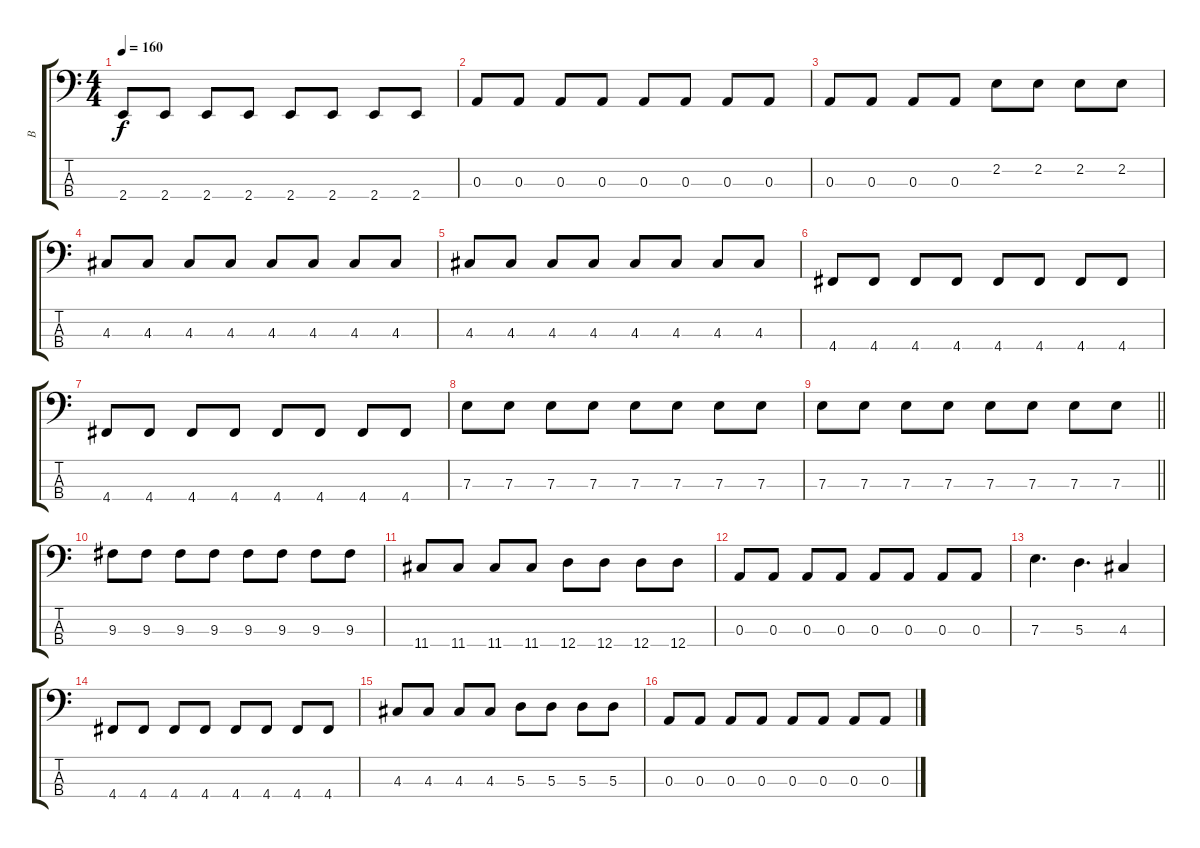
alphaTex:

\track ("B" "B") {instrument electricbasspick}
\staff {score tabs}
\tuning (G2 D2 A1 D1) {hide}
\ts (4 4)
\tempo 160
\clef f4
\ks c
2.4.8{dy f} 2.4.8 2.4.8 2.4.8 2.4.8 2.4.8 2.4.8 2.4.8 |
0.3.8 0.3.8 0.3.8 0.3.8 0.3.8 0.3.8 0.3.8 0.3.8 |
0.3.8 0.3.8 0.3.8 0.3.8 2.2.8 2.2.8 2.2.8 2.2.8 |
4.3.8 4.3.8 4.3.8 4.3.8 4.3.8 4.3.8 4.3.8 4.3.8 |
4.3.8 4.3.8 4.3.8 4.3.8 4.3.8 4.3.8 4.3.8 4.3.8 |
4.4.8 4.4.8 4.4.8 4.4.8 4.4.8 4.4.8 4.4.8 4.4.8 |
4.4.8 4.4.8 4.4.8 4.4.8 4.4.8 4.4.8 4.4.8 4.4.8 |
7.3.8 7.3.8 7.3.8 7.3.8 7.3.8 7.3.8 7.3.8 7.3.8 |
\barLineRight lightlight
7.3.8 7.3.8 7.3.8 7.3.8 7.3.8 7.3.8 7.3.8 7.3.8 |
\section ("" "")
9.3.8 9.3.8 9.3.8 9.3.8 9.3.8 9.3.8 9.3.8 9.3.8 |
11.4.8 11.4.8 11.4.8 11.4.8 12.4.8 12.4.8 12.4.8 12.4.8 |
0.3.8 0.3.8 0.3.8 0.3.8 0.3.8 0.3.8 0.3.8 0.3.8 |
7.3.4{d} 5.3.4{d} 4.3.4 |
4.4.8 4.4.8 4.4.8 4.4.8 4.4.8 4.4.8 4.4.8 4.4.8 |
4.3.8 4.3.8 4.3.8 4.3.8 5.3.8 5.3.8 5.3.8 5.3.8 |
0.3.8 0.3.8 0.3.8 0.3.8 0.3.8 0.3.8 0.3.8 0.3.8
